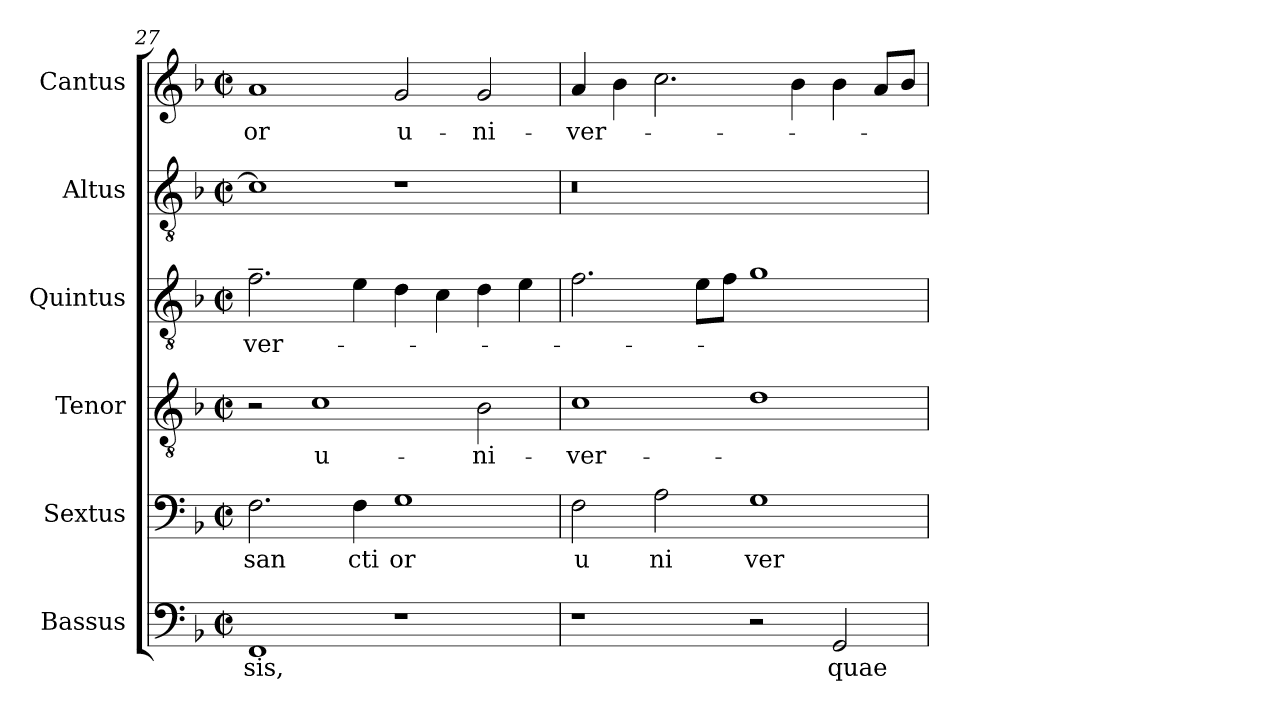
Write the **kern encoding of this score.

**kern	**text	**kern	**text	**kern	**text	**kern	**text	**kern	**kern	**text
*part6	*part6	*part5	*part5	*part4	*part4	*part3	*part3	*part2	*part1	*part1
*staff6	*staff6	*staff5	*staff5	*staff4	*staff4	*staff3	*staff3	*staff2	*staff1	*staff1
*I"Bassus	*	*I"Sextus	*	*I"Tenor	*	*I"Quintus	*	*I"Altus	*I"Cantus	*
!!LO:LB:g=z
*clefF4	*	*clefF4	*	*clefGv2	*	*clefGv2	*	*clefGv2	*clefG2	*
*k[b-]	*	*k[b-]	*	*k[b-]	*	*k[b-]	*	*k[b-]	*k[b-]	*
*F:	*	*F:	*	*F:	*	*F:	*	*F:	*F:	*
*M2/2	*	*M2/2	*	*M2/2	*	*M2/2	*	*M2/2	*M2/2	*
*met(c|)	*	*met(c|)	*	*met(c|)	*	*met(c|)	*	*met(c|)	*met(c|)	*
=27	=27	=27	=27	=27	=27	=27	=27	=27	=27	=27
!	!LO:LY:b:cj	!	!LO:LY:b:cj	!	!	!	!LO:LY:b	!	!	!LO:LY:b:cj
1FF	-sis,	2.F\	san	2r	.	2.f~>\	ver-	1c]	1a	or
!	!	!	!	!	!LO:LY:b:cj	!	!	!	!	!
.	.	.	.	1c	u-	.	.	.	.	.
!	!	!	!LO:LY:b:cj	!	!	!	!	!	!	!
.	.	4F\	cti	.	.	4e\	.	.	.	.
!	!	!	!LO:LY:b:cj	!	!	!	!	!	!	!LO:LY:b:cj
1r	.	1G	or	.	.	4d\	.	1r	2g/	u-
.	.	.	.	.	.	4c\	.	.	.	.
!	!	!	!	!	!LO:LY:b:cj	!	!	!	!	!LO:LY:b:cj
.	.	.	.	2B-\	-ni-	4d\	.	.	2g/	-ni-
.	.	.	.	.	.	4e\	.	.	.	.
=28	=28	=28	=28	=28	=28	=28	=28	=28	=28	=28
!	!	!	!LO:LY:b:cj	!	!LO:LY:b:cj	!	!	!	!	!LO:LY:b
1r	.	2F\	u	1c	-ver-	2.f\	.	0r	4a/	-ver-
.	.	.	.	.	.	.	.	.	4b-\	.
!	!	!	!LO:LY:b:cj	!	!	!	!	!	!	!
.	.	2A\	ni	.	.	.	.	.	2.cc\	.
.	.	.	.	.	.	8e\L	.	.	.	.
.	.	.	.	.	.	8f\J	.	.	.	.
!	!	!	!LO:LY:b:cj	!	!	!	!	!	!	!
2r	.	1G	ver	1d	.	1g	.	.	.	.
.	.	.	.	.	.	.	.	.	4b-\	.
!	!LO:LY:b:cj	!	!	!	!	!	!	!	!	!
2GG/	quae	.	.	.	.	.	.	.	4b-\	.
.	.	.	.	.	.	.	.	.	8a/L	.
.	.	.	.	.	.	.	.	.	8b-/J	.
=	=	=	=	=	=	=	=	=	=	=
*-	*-	*-	*-	*-	*-	*-	*-	*-	*-	*-
